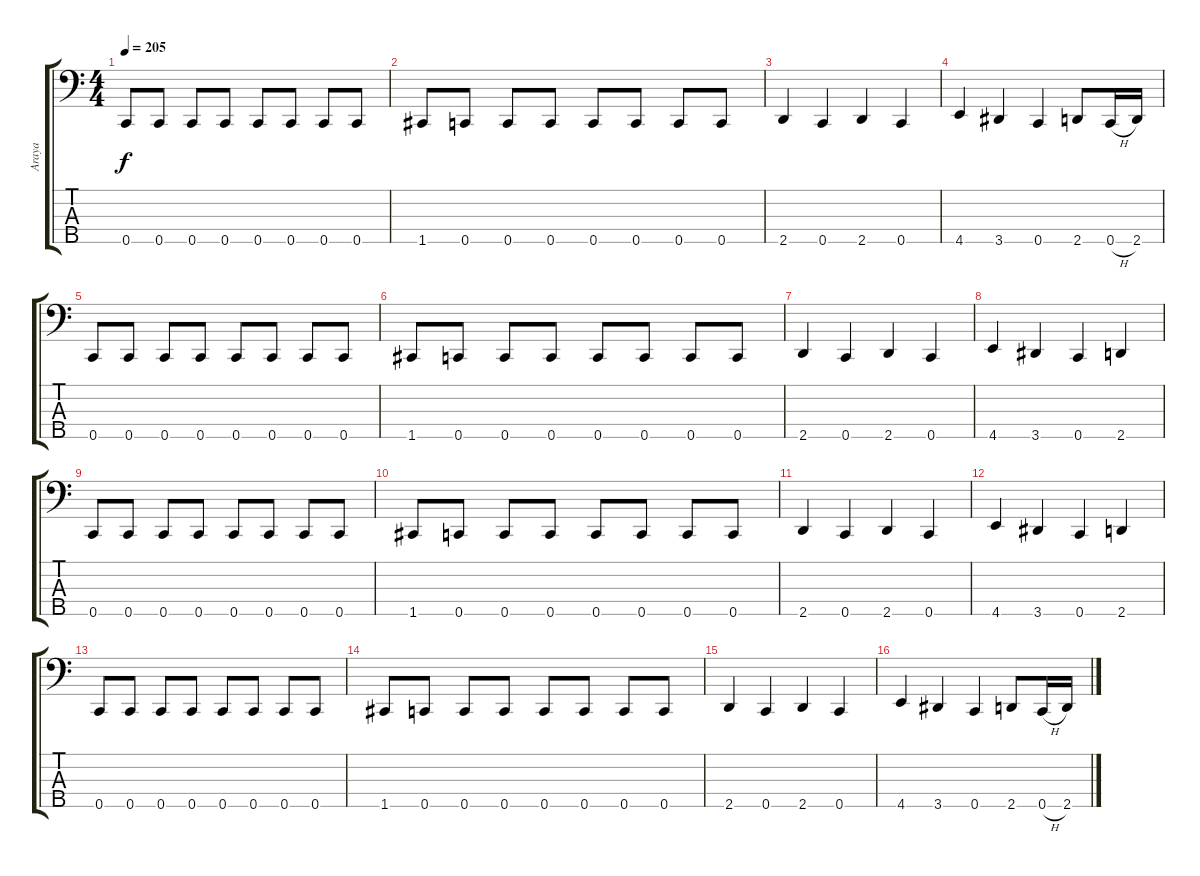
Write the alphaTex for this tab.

\track ("Araya" "Araya") {instrument electricbasspick}
\staff {score tabs}
\tuning (G2 Eb2 Bb1 F1 C1) {hide}
\ts (4 4)
\tempo 205
\clef f4
\ks c
0.5.8{dy f} 0.5.8 0.5.8 0.5.8 0.5.8 0.5.8 0.5.8 0.5.8 |
1.5.8 0.5.8 0.5.8 0.5.8 0.5.8 0.5.8 0.5.8 0.5.8 |
2.5.4 0.5.4 2.5.4 0.5.4 |
4.5.4 3.5.4 0.5.4 2.5.8 0.5{h}.16 2.5.16 |
0.5.8 0.5.8 0.5.8 0.5.8 0.5.8 0.5.8 0.5.8 0.5.8 |
1.5.8 0.5.8 0.5.8 0.5.8 0.5.8 0.5.8 0.5.8 0.5.8 |
2.5.4 0.5.4 2.5.4 0.5.4 |
4.5.4 3.5.4 0.5.4 2.5.4 |
0.5.8 0.5.8 0.5.8 0.5.8 0.5.8 0.5.8 0.5.8 0.5.8 |
1.5.8 0.5.8 0.5.8 0.5.8 0.5.8 0.5.8 0.5.8 0.5.8 |
2.5.4 0.5.4 2.5.4 0.5.4 |
4.5.4 3.5.4 0.5.4 2.5.4 |
0.5.8 0.5.8 0.5.8 0.5.8 0.5.8 0.5.8 0.5.8 0.5.8 |
1.5.8 0.5.8 0.5.8 0.5.8 0.5.8 0.5.8 0.5.8 0.5.8 |
2.5.4 0.5.4 2.5.4 0.5.4 |
4.5.4 3.5.4 0.5.4 2.5.8 0.5{h}.16 2.5.16
